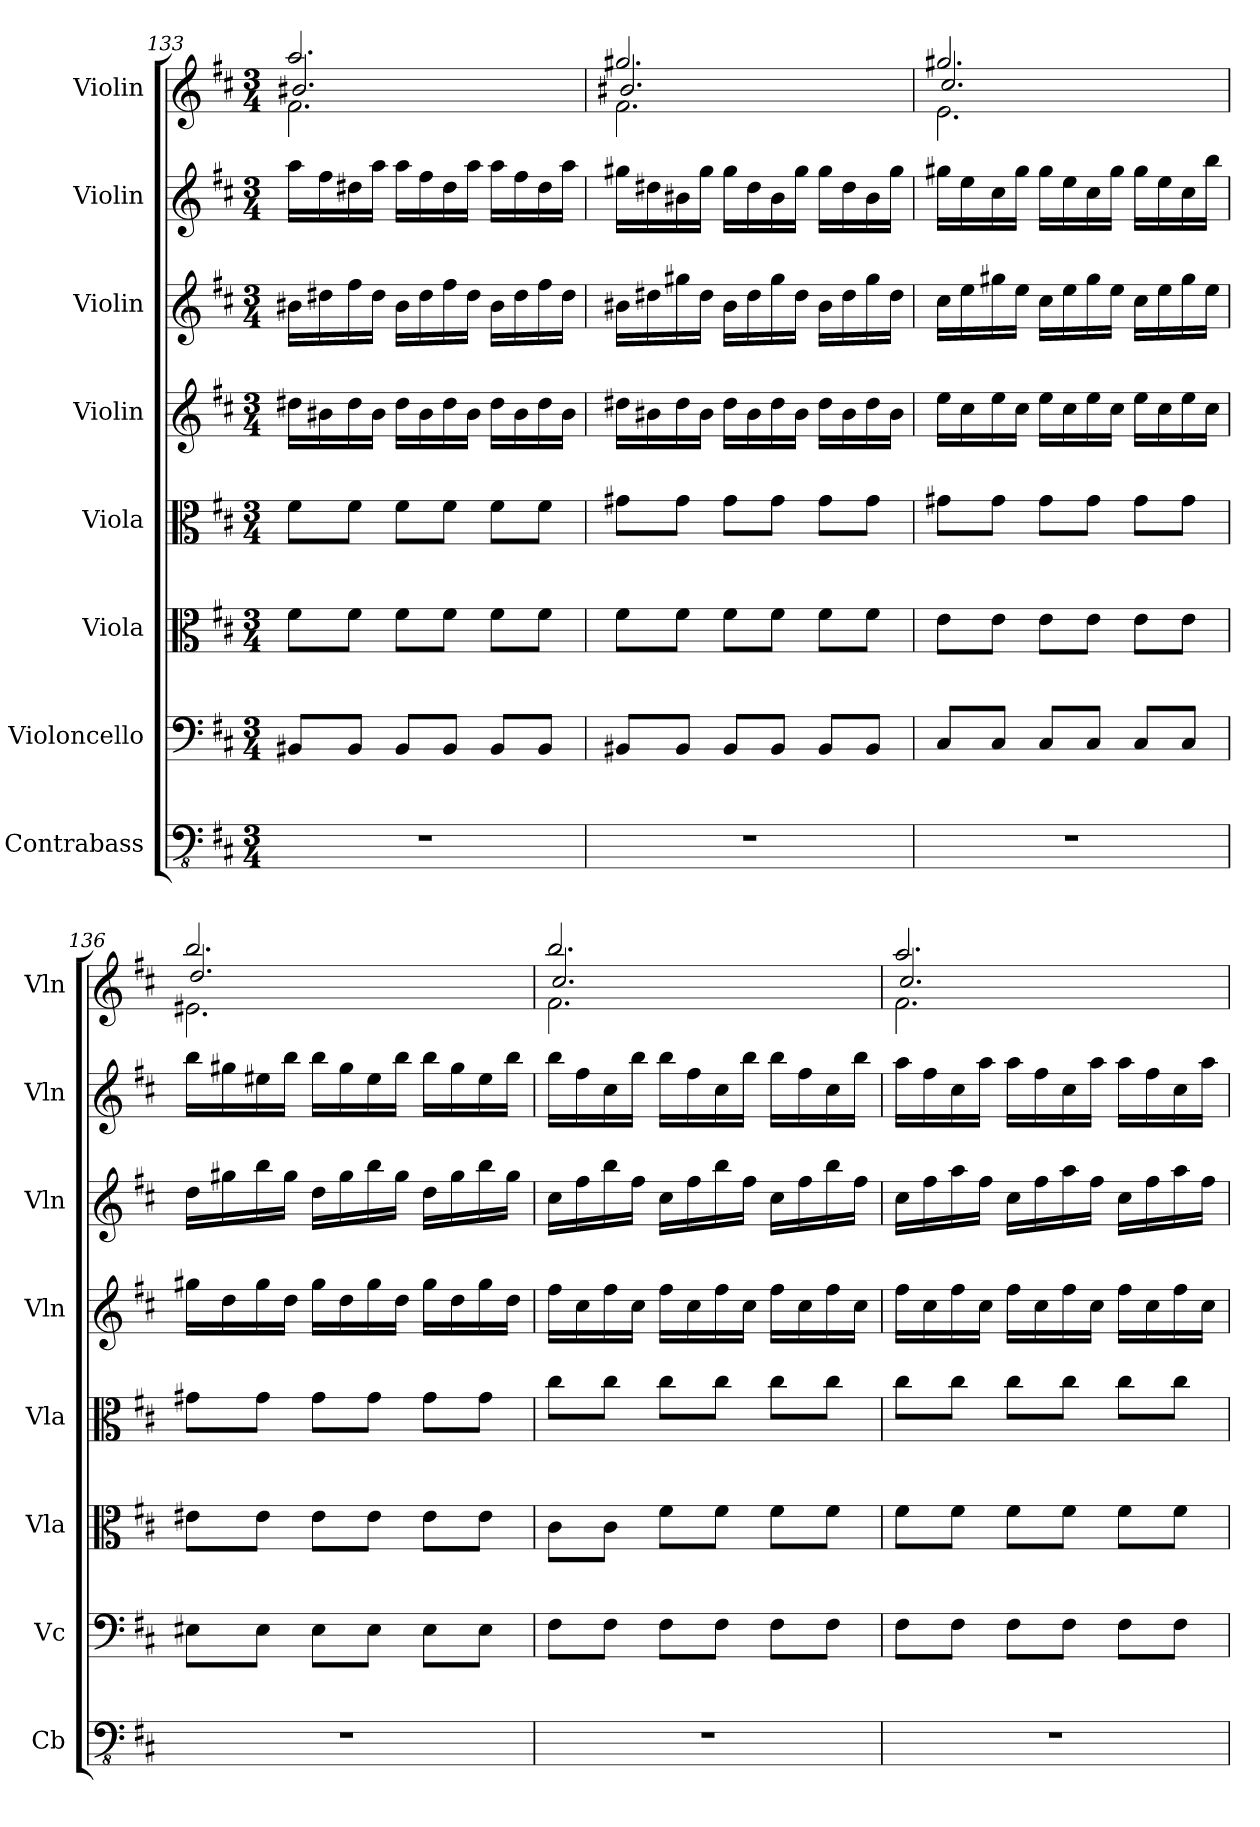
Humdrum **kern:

**kern	**kern	**kern	**kern	**kern	**kern	**kern	**kern
*part8	*part7	*part6	*part5	*part4	*part3	*part2	*part1
*staff8	*staff7	*staff6	*staff5	*staff4	*staff3	*staff2	*staff1
*I"Contrabass	*I"Violoncello	*I"Viola	*I"Viola	*I"Violin	*I"Violin	*I"Violin	*I"Violin
*I'Cb	*I'Vc	*I'Vla	*I'Vla	*I'Vln	*I'Vln	*I'Vln	*I'Vln
*clefFv4	*clefF4	*clefC3	*clefC3	*clefG2	*clefG2	*clefG2	*clefG2
*ITrd7c12	*	*	*	*	*	*	*
*k[f#c#]	*k[f#c#]	*k[f#c#]	*k[f#c#]	*k[f#c#]	*k[f#c#]	*k[f#c#]	*k[f#c#]
*M3/4	*M3/4	*M3/4	*M3/4	*M3/4	*M3/4	*M3/4	*M3/4
=133	=133	=133	=133	=133	=133	=133	=133
*	*	*	*	*	*	*	*^
*	*	*	*	*	*	*	*	*^
2.r	8BB#X/L	8f#\L	8f#\L	16dd#X\LL	16b#X\LL	16aa\LL	2.aa/	2.f#\	2.b#X/
.	.	.	.	16b#X\	16dd#X\	16ff#\	.	.	.
.	8BB#/J	8f#\J	8f#\J	16dd#\	16ff#\	16dd#X\	.	.	.
.	.	.	.	16b#\JJ	16dd#\JJ	16aa\JJ	.	.	.
.	8BB#/L	8f#\L	8f#\L	16dd#\LL	16b#\LL	16aa\LL	.	.	.
.	.	.	.	16b#\	16dd#\	16ff#\	.	.	.
.	8BB#/J	8f#\J	8f#\J	16dd#\	16ff#\	16dd#\	.	.	.
.	.	.	.	16b#\JJ	16dd#\JJ	16aa\JJ	.	.	.
.	8BB#/L	8f#\L	8f#\L	16dd#\LL	16b#\LL	16aa\LL	.	.	.
.	.	.	.	16b#\	16dd#\	16ff#\	.	.	.
.	8BB#/J	8f#\J	8f#\J	16dd#\	16ff#\	16dd#\	.	.	.
.	.	.	.	16b#\JJ	16dd#\JJ	16aa\JJ	.	.	.
=134	=134	=134	=134	=134	=134	=134	=134	=134	=134
2.r	8BB#X/L	8f#\L	8g#X\L	16dd#X\LL	16b#X\LL	16gg#X\LL	2.gg#X/	2.f#\	2.b#X/
.	.	.	.	16b#X\	16dd#X\	16dd#X\	.	.	.
.	8BB#/J	8f#\J	8g#\J	16dd#\	16gg#X\	16b#X\	.	.	.
.	.	.	.	16b#\JJ	16dd#\JJ	16gg#\JJ	.	.	.
.	8BB#/L	8f#\L	8g#\L	16dd#\LL	16b#\LL	16gg#\LL	.	.	.
.	.	.	.	16b#\	16dd#\	16dd#\	.	.	.
.	8BB#/J	8f#\J	8g#\J	16dd#\	16gg#\	16b#\	.	.	.
.	.	.	.	16b#\JJ	16dd#\JJ	16gg#\JJ	.	.	.
.	8BB#/L	8f#\L	8g#\L	16dd#\LL	16b#\LL	16gg#\LL	.	.	.
.	.	.	.	16b#\	16dd#\	16dd#\	.	.	.
.	8BB#/J	8f#\J	8g#\J	16dd#\	16gg#\	16b#\	.	.	.
.	.	.	.	16b#\JJ	16dd#\JJ	16gg#\JJ	.	.	.
!!LO:PB:g=z	!!	!!
=135	=135	=135	=135	=135	=135	=135	=135	=135	=135
2.r	8C#/L	8e\L	8g#X\L	16ee\LL	16cc#\LL	16gg#X\LL	2.gg#X/	2.e\	2.cc#/
.	.	.	.	16cc#\	16ee\	16ee\	.	.	.
.	8C#/J	8e\J	8g#\J	16ee\	16gg#X\	16cc#\	.	.	.
.	.	.	.	16cc#\JJ	16ee\JJ	16gg#\JJ	.	.	.
.	8C#/L	8e\L	8g#\L	16ee\LL	16cc#\LL	16gg#\LL	.	.	.
.	.	.	.	16cc#\	16ee\	16ee\	.	.	.
.	8C#/J	8e\J	8g#\J	16ee\	16gg#\	16cc#\	.	.	.
.	.	.	.	16cc#\JJ	16ee\JJ	16gg#\JJ	.	.	.
.	8C#/L	8e\L	8g#\L	16ee\LL	16cc#\LL	16gg#\LL	.	.	.
.	.	.	.	16cc#\	16ee\	16ee\	.	.	.
.	8C#/J	8e\J	8g#\J	16ee\	16gg#\	16cc#\	.	.	.
.	.	.	.	16cc#\JJ	16ee\JJ	16bb\JJ	.	.	.
=136	=136	=136	=136	=136	=136	=136	=136	=136	=136
2.r	8E#X\L	8e#X\L	8g#X\L	16gg#X\LL	16dd\LL	16bb\LL	2.bb/	2.e#X\	2.dd/
.	.	.	.	16dd\	16gg#X\	16gg#X\	.	.	.
.	8E#\J	8e#\J	8g#\J	16gg#\	16bb\	16ee#X\	.	.	.
.	.	.	.	16dd\JJ	16gg#\JJ	16bb\JJ	.	.	.
.	8E#\L	8e#\L	8g#\L	16gg#\LL	16dd\LL	16bb\LL	.	.	.
.	.	.	.	16dd\	16gg#\	16gg#\	.	.	.
.	8E#\J	8e#\J	8g#\J	16gg#\	16bb\	16ee#\	.	.	.
.	.	.	.	16dd\JJ	16gg#\JJ	16bb\JJ	.	.	.
.	8E#\L	8e#\L	8g#\L	16gg#\LL	16dd\LL	16bb\LL	.	.	.
.	.	.	.	16dd\	16gg#\	16gg#\	.	.	.
.	8E#\J	8e#\J	8g#\J	16gg#\	16bb\	16ee#\	.	.	.
.	.	.	.	16dd\JJ	16gg#\JJ	16bb\JJ	.	.	.
=137	=137	=137	=137	=137	=137	=137	=137	=137	=137
2.r	8F#\L	8c#\L	8cc#\L	16ff#\LL	16cc#\LL	16bb\LL	2.bb/	2.f#\	2.cc#/
.	.	.	.	16cc#\	16ff#\	16ff#\	.	.	.
.	8F#\J	8c#\J	8cc#\J	16ff#\	16bb\	16cc#\	.	.	.
.	.	.	.	16cc#\JJ	16ff#\JJ	16bb\JJ	.	.	.
.	8F#\L	8f#\L	8cc#\L	16ff#\LL	16cc#\LL	16bb\LL	.	.	.
.	.	.	.	16cc#\	16ff#\	16ff#\	.	.	.
.	8F#\J	8f#\J	8cc#\J	16ff#\	16bb\	16cc#\	.	.	.
.	.	.	.	16cc#\JJ	16ff#\JJ	16bb\JJ	.	.	.
.	8F#\L	8f#\L	8cc#\L	16ff#\LL	16cc#\LL	16bb\LL	.	.	.
.	.	.	.	16cc#\	16ff#\	16ff#\	.	.	.
.	8F#\J	8f#\J	8cc#\J	16ff#\	16bb\	16cc#\	.	.	.
.	.	.	.	16cc#\JJ	16ff#\JJ	16bb\JJ	.	.	.
!!LO:PB:g=z	!!	!!
=138	=138	=138	=138	=138	=138	=138	=138	=138	=138
2.r	8F#\L	8f#\L	8cc#\L	16ff#\LL	16cc#\LL	16aa\LL	2.aa/	2.f#\	2.cc#/
.	.	.	.	16cc#\	16ff#\	16ff#\	.	.	.
.	8F#\J	8f#\J	8cc#\J	16ff#\	16aa\	16cc#\	.	.	.
.	.	.	.	16cc#\JJ	16ff#\JJ	16aa\JJ	.	.	.
.	8F#\L	8f#\L	8cc#\L	16ff#\LL	16cc#\LL	16aa\LL	.	.	.
.	.	.	.	16cc#\	16ff#\	16ff#\	.	.	.
.	8F#\J	8f#\J	8cc#\J	16ff#\	16aa\	16cc#\	.	.	.
.	.	.	.	16cc#\JJ	16ff#\JJ	16aa\JJ	.	.	.
.	8F#\L	8f#\L	8cc#\L	16ff#\LL	16cc#\LL	16aa\LL	.	.	.
.	.	.	.	16cc#\	16ff#\	16ff#\	.	.	.
.	8F#\J	8f#\J	8cc#\J	16ff#\	16aa\	16cc#\	.	.	.
.	.	.	.	16cc#\JJ	16ff#\JJ	16aa\JJ	.	.	.
*	*	*	*	*	*	*	*v	*v	*v
=	=	=	=	=	=	=	=
*-	*-	*-	*-	*-	*-	*-	*-
